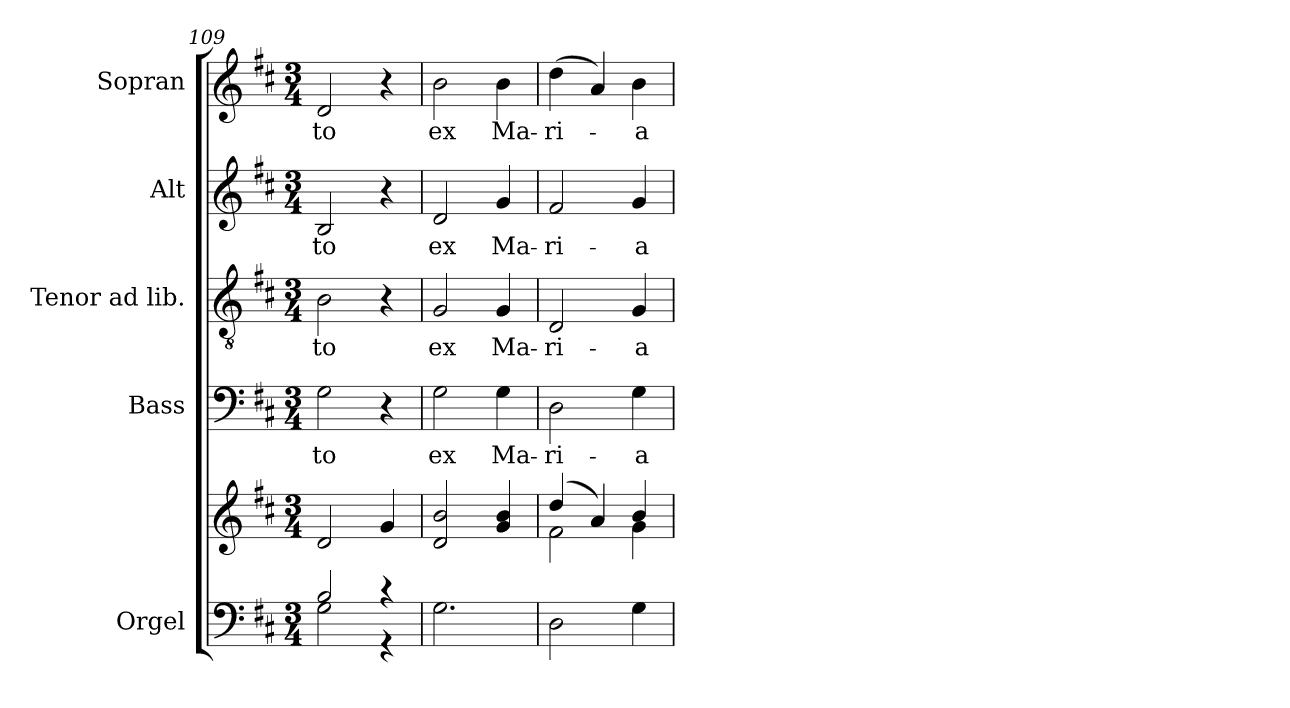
**kern	**kern	**kern	**text	**kern	**text	**kern	**text	**kern	**text
*part5	*part5	*part4	*part4	*part3	*part3	*part2	*part2	*part1	*part1
*staff6	*staff5	*staff4	*staff4	*staff3	*staff3	*staff2	*staff2	*staff1	*staff1
*I"Orgel	*	*I"Bass	*	*I"Tenor ad lib.	*	*I"Alt	*	*I"Sopran	*
*I'Org.	*	*I'B.	*	*I'T.	*	*I'A.	*	*I'S.	*
*clefF4	*clefG2	*clefF4	*	*clefGv2	*	*clefG2	*	*clefG2	*
*k[f#c#]	*k[f#c#]	*k[f#c#]	*	*k[f#c#]	*	*k[f#c#]	*	*k[f#c#]	*
*D:	*D:	*D:	*	*D:	*	*D:	*	*D:	*
*M3/4	*M3/4	*M3/4	*	*M3/4	*	*M3/4	*	*M3/4	*
=109	=109	=109	=109	=109	=109	=109	=109	=109	=109
*^	*	*	*	*	*	*	*	*	*
!	!	!	!	!LO:LY:b	!	!LO:LY:b	!	!LO:LY:b	!	!LO:LY:b
2B/	2G\	2d/	2G\	-to	2B\	-to	2B/	-to	2d/	-to
4r	4r	4g/	4r	.	4r	.	4r	.	4r	.
!!LO:PB:g=z
=110	=110	=110	=110	=110	=110	=110	=110	=110	=110	=110
!	!	!	!	!LO:LY:b	!	!LO:LY:b	!	!LO:LY:b	!	!LO:LY:b
*v	*v	*	*	*	*	*	*	*	*	*
2.G\	2d/ 2b/	2G\	ex	2G/	ex	2d/	ex	2b\	ex
!	!	!	!LO:LY:b	!	!LO:LY:b	!	!LO:LY:b	!	!LO:LY:b
.	4g/ 4b/	4G\	Ma-	4G/	Ma-	4g/	Ma-	4b\	Ma-
=111	=111	=111	=111	=111	=111	=111	=111	=111	=111
*	*^	*	*	*	*	*	*	*	*
!	!	!	!	!LO:LY:b	!	!LO:LY:b	!	!LO:LY:b	!	!LO:LY:b
2D\	(4dd/	2f#\	2D\	-ri-	2D/	-ri-	2f#/	-ri-	(>4dd\	-ri-
.	4a/)	.	.	.	.	.	.	.	4a/)	.
!	!	!	!	!LO:LY:b	!	!LO:LY:b	!	!LO:LY:b	!	!LO:LY:b
4G\	4b/	4g\	4G\	-a	4G/	-a	4g/	-a	4b\	-a
*	*v	*v	*	*	*	*	*	*	*	*
=	=	=	=	=	=	=	=	=	=
*-	*-	*-	*-	*-	*-	*-	*-	*-	*-
